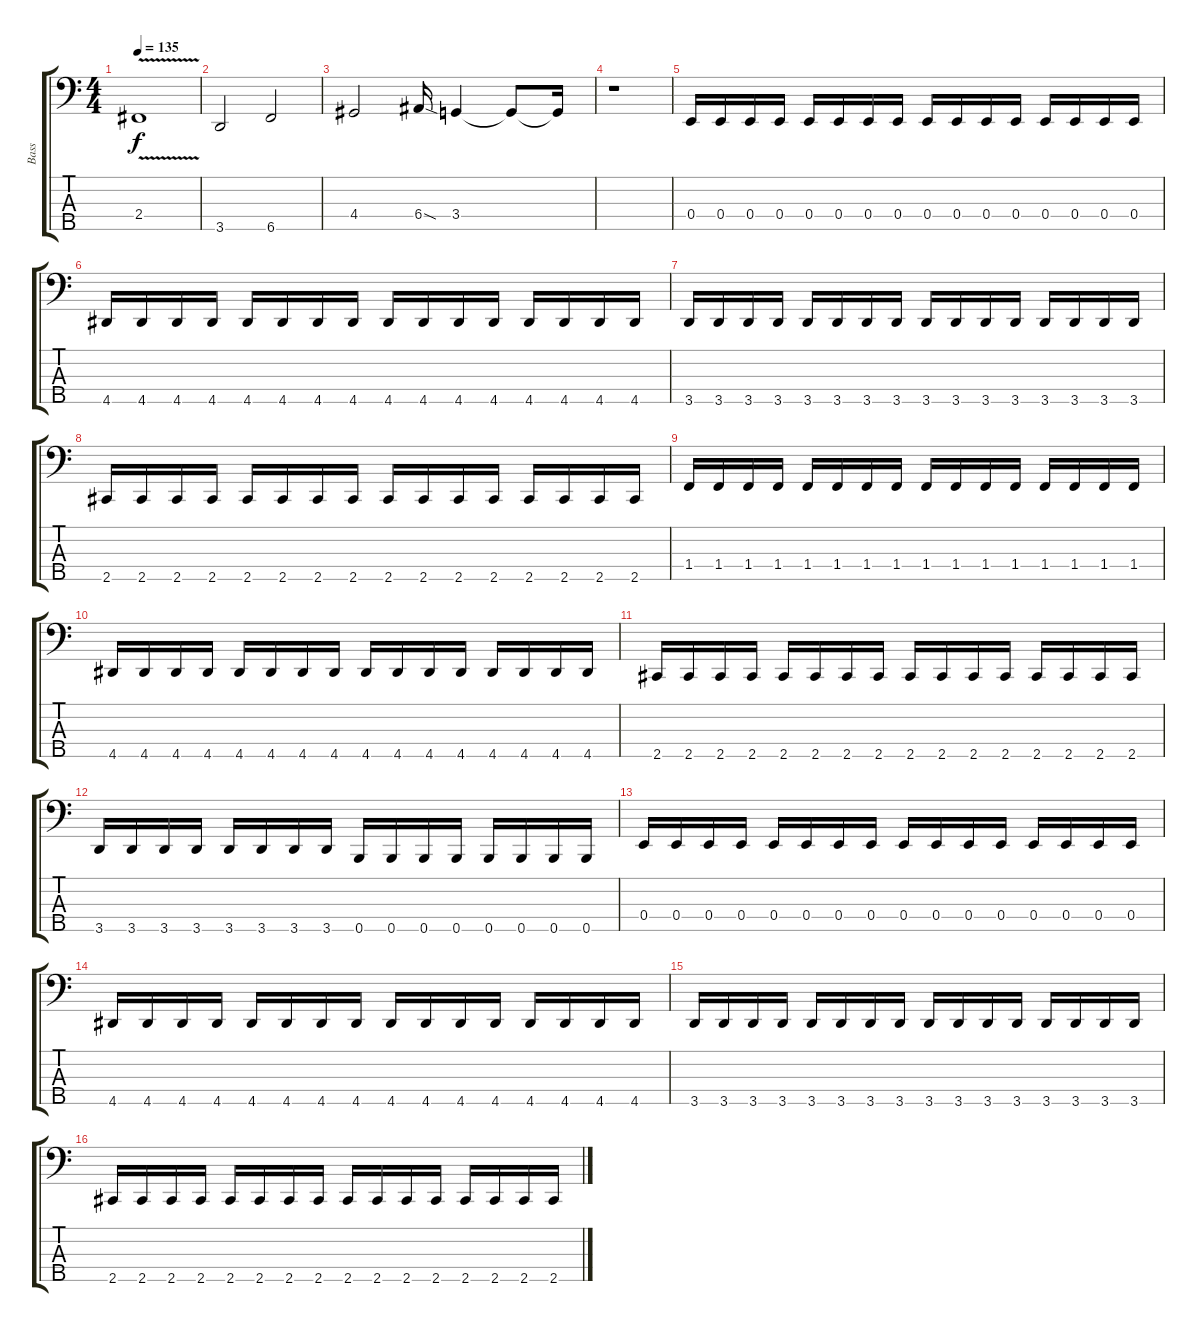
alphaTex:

\track ("Bass" "Bass") {instrument electricbassfinger}
\staff {score tabs}
\tuning (G2 D2 A1 E1 B0) {hide}
\ts (4 4)
\tempo 135
\clef f4
\ks c
2.4{v}.1{dy f} |
3.5.2 6.5.2 |
4.4.2 6.4{sod}.16 3.4.4 3.4{t}.8 3.4{t}.16 |
r.1 |
0.4.16 0.4.16 0.4.16 0.4.16 0.4.16 0.4.16 0.4.16 0.4.16 0.4.16 0.4.16 0.4.16 0.4.16 0.4.16 0.4.16 0.4.16 0.4.16 |
4.5.16 4.5.16 4.5.16 4.5.16 4.5.16 4.5.16 4.5.16 4.5.16 4.5.16 4.5.16 4.5.16 4.5.16 4.5.16 4.5.16 4.5.16 4.5.16 |
3.5.16 3.5.16 3.5.16 3.5.16 3.5.16 3.5.16 3.5.16 3.5.16 3.5.16 3.5.16 3.5.16 3.5.16 3.5.16 3.5.16 3.5.16 3.5.16 |
2.5.16 2.5.16 2.5.16 2.5.16 2.5.16 2.5.16 2.5.16 2.5.16 2.5.16 2.5.16 2.5.16 2.5.16 2.5.16 2.5.16 2.5.16 2.5.16 |
1.4.16 1.4.16 1.4.16 1.4.16 1.4.16 1.4.16 1.4.16 1.4.16 1.4.16 1.4.16 1.4.16 1.4.16 1.4.16 1.4.16 1.4.16 1.4.16 |
4.5.16 4.5.16 4.5.16 4.5.16 4.5.16 4.5.16 4.5.16 4.5.16 4.5.16 4.5.16 4.5.16 4.5.16 4.5.16 4.5.16 4.5.16 4.5.16 |
2.5.16 2.5.16 2.5.16 2.5.16 2.5.16 2.5.16 2.5.16 2.5.16 2.5.16 2.5.16 2.5.16 2.5.16 2.5.16 2.5.16 2.5.16 2.5.16 |
3.5.16 3.5.16 3.5.16 3.5.16 3.5.16 3.5.16 3.5.16 3.5.16 0.5.16 0.5.16 0.5.16 0.5.16 0.5.16 0.5.16 0.5.16 0.5.16 |
0.4.16 0.4.16 0.4.16 0.4.16 0.4.16 0.4.16 0.4.16 0.4.16 0.4.16 0.4.16 0.4.16 0.4.16 0.4.16 0.4.16 0.4.16 0.4.16 |
4.5.16 4.5.16 4.5.16 4.5.16 4.5.16 4.5.16 4.5.16 4.5.16 4.5.16 4.5.16 4.5.16 4.5.16 4.5.16 4.5.16 4.5.16 4.5.16 |
3.5.16 3.5.16 3.5.16 3.5.16 3.5.16 3.5.16 3.5.16 3.5.16 3.5.16 3.5.16 3.5.16 3.5.16 3.5.16 3.5.16 3.5.16 3.5.16 |
2.5.16 2.5.16 2.5.16 2.5.16 2.5.16 2.5.16 2.5.16 2.5.16 2.5.16 2.5.16 2.5.16 2.5.16 2.5.16 2.5.16 2.5.16 2.5.16
